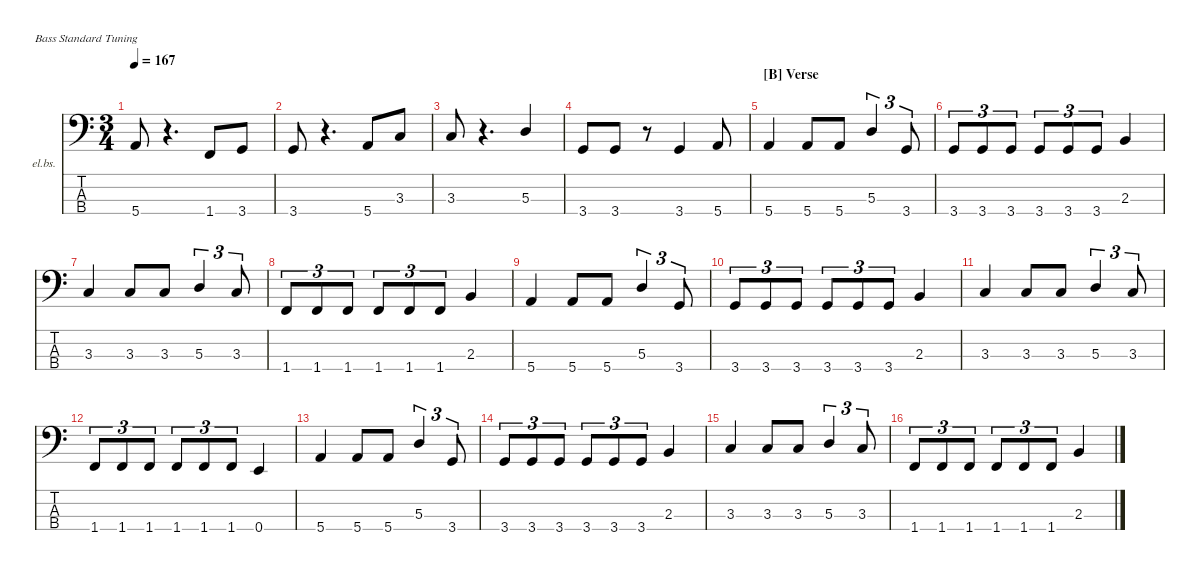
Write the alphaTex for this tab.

\hideDynamics
\bracketExtendMode nobrackets
\firstSystemTrackNameOrientation horizontal
\otherSystemsTrackNameOrientation horizontal
\track ("Electric Bass" "el.bs.") {instrument electricbassfinger}
\staff {score tabs}
\tuning (G2 D2 A1 E1)
\ts (3 4)
\tempo 167
\clef f4
\ks aminor
5.4.8{dy f beam Up} r.4{d beam Up} 1.4.8{beam Up} 3.4.8{beam Up} |
3.4.8{beam Up} r.4{d beam Up} 5.4.8{beam Up} 3.3.8{beam Up} |
3.3.8{beam Up} r.4{d beam Up} 5.3.4{beam Up} |
3.4.8{beam Up} 3.4.8{beam Up} r.8{beam Up} 3.4.4{beam Up} 5.4.8{beam Up} |
\section ("B" "Verse")
5.4.4{beam Up} 5.4.8{beam Up} 5.4.8{beam Up} 5.3.4{tu (3 2) beam Up} 3.4.8{tu (3 2) beam Up} |
3.4.8{tu (3 2) beam Up} 3.4.8{tu (3 2) beam Up} 3.4.8{tu (3 2) beam Up} 3.4.8{tu (3 2) beam Up} 3.4.8{tu (3 2) beam Up} 3.4.8{tu (3 2) beam Up} 2.3.4{beam Up} |
3.3.4{beam Up} 3.3.8{beam Up} 3.3.8{beam Up} 5.3.4{tu (3 2) beam Up} 3.3.8{tu (3 2) beam Up} |
1.4.8{tu (3 2) beam Up} 1.4.8{tu (3 2) beam Up} 1.4.8{tu (3 2) beam Up} 1.4.8{tu (3 2) beam Up} 1.4.8{tu (3 2) beam Up} 1.4.8{tu (3 2) beam Up} 2.3.4{beam Up} |
5.4.4{beam Up} 5.4.8{beam Up} 5.4.8{beam Up} 5.3.4{tu (3 2) beam Up} 3.4.8{tu (3 2) beam Up} |
3.4.8{tu (3 2) beam Up} 3.4.8{tu (3 2) beam Up} 3.4.8{tu (3 2) beam Up} 3.4.8{tu (3 2) beam Up} 3.4.8{tu (3 2) beam Up} 3.4.8{tu (3 2) beam Up} 2.3.4{beam Up} |
3.3.4{beam Up} 3.3.8{beam Up} 3.3.8{beam Up} 5.3.4{tu (3 2) beam Up} 3.3.8{tu (3 2) beam Up} |
1.4.8{tu (3 2) beam Up} 1.4.8{tu (3 2) beam Up} 1.4.8{tu (3 2) beam Up} 1.4.8{tu (3 2) beam Up} 1.4.8{tu (3 2) beam Up} 1.4.8{tu (3 2) beam Up} 0.4.4{beam Up} |
5.4.4{beam Up} 5.4.8{beam Up} 5.4.8{beam Up} 5.3.4{tu (3 2) beam Up} 3.4.8{tu (3 2) beam Up} |
3.4.8{tu (3 2) beam Up} 3.4.8{tu (3 2) beam Up} 3.4.8{tu (3 2) beam Up} 3.4.8{tu (3 2) beam Up} 3.4.8{tu (3 2) beam Up} 3.4.8{tu (3 2) beam Up} 2.3.4{beam Up} |
3.3.4{beam Up} 3.3.8{beam Up} 3.3.8{beam Up} 5.3.4{tu (3 2) beam Up} 3.3.8{tu (3 2) beam Up} |
1.4.8{tu (3 2) beam Up} 1.4.8{tu (3 2) beam Up} 1.4.8{tu (3 2) beam Up} 1.4.8{tu (3 2) beam Up} 1.4.8{tu (3 2) beam Up} 1.4.8{tu (3 2) beam Up} 2.3.4{beam Up}
